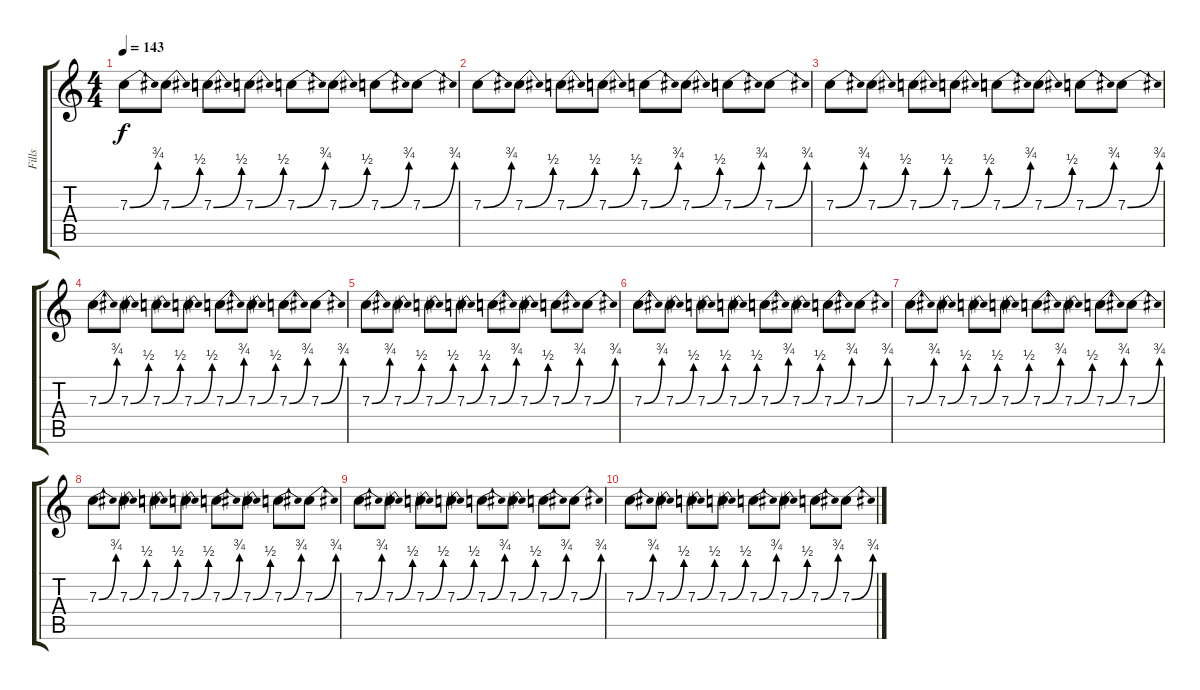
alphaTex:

\track ("Fills" "Fills") {instrument distortionguitar}
\staff {score tabs}
\tuning (D4 A3 F3 C3 G2 C2) {hide}
\ts (4 4)
\tempo 143
\clef g2
\ks c
7.3{be (bend 0 0 60 3)}.8{dy f} 7.3{be (bend 0 0 60 2)}.8 7.3{be (bend 0 0 60 2)}.8 7.3{be (bend 0 0 60 2)}.8 7.3{be (bend 0 0 60 3)}.8 7.3{be (bend 0 0 60 2)}.8 7.3{be (bend 0 0 60 3)}.8 7.3{be (bend 0 0 60 3)}.8 |
7.3{be (bend 0 0 60 3)}.8 7.3{be (bend 0 0 60 2)}.8 7.3{be (bend 0 0 60 2)}.8 7.3{be (bend 0 0 60 2)}.8 7.3{be (bend 0 0 60 3)}.8 7.3{be (bend 0 0 60 2)}.8 7.3{be (bend 0 0 60 3)}.8 7.3{be (bend 0 0 60 3)}.8 |
7.3{be (bend 0 0 60 3)}.8 7.3{be (bend 0 0 60 2)}.8 7.3{be (bend 0 0 60 2)}.8 7.3{be (bend 0 0 60 2)}.8 7.3{be (bend 0 0 60 3)}.8 7.3{be (bend 0 0 60 2)}.8 7.3{be (bend 0 0 60 3)}.8 7.3{be (bend 0 0 60 3)}.8 |
7.3{be (bend 0 0 60 3)}.8 7.3{be (bend 0 0 60 2)}.8 7.3{be (bend 0 0 60 2)}.8 7.3{be (bend 0 0 60 2)}.8 7.3{be (bend 0 0 60 3)}.8 7.3{be (bend 0 0 60 2)}.8 7.3{be (bend 0 0 60 3)}.8 7.3{be (bend 0 0 60 3)}.8 |
7.3{be (bend 0 0 60 3)}.8 7.3{be (bend 0 0 60 2)}.8 7.3{be (bend 0 0 60 2)}.8 7.3{be (bend 0 0 60 2)}.8 7.3{be (bend 0 0 60 3)}.8 7.3{be (bend 0 0 60 2)}.8 7.3{be (bend 0 0 60 3)}.8 7.3{be (bend 0 0 60 3)}.8 |
7.3{be (bend 0 0 60 3)}.8 7.3{be (bend 0 0 60 2)}.8 7.3{be (bend 0 0 60 2)}.8 7.3{be (bend 0 0 60 2)}.8 7.3{be (bend 0 0 60 3)}.8 7.3{be (bend 0 0 60 2)}.8 7.3{be (bend 0 0 60 3)}.8 7.3{be (bend 0 0 60 3)}.8 |
7.3{be (bend 0 0 60 3)}.8 7.3{be (bend 0 0 60 2)}.8 7.3{be (bend 0 0 60 2)}.8 7.3{be (bend 0 0 60 2)}.8 7.3{be (bend 0 0 60 3)}.8 7.3{be (bend 0 0 60 2)}.8 7.3{be (bend 0 0 60 3)}.8 7.3{be (bend 0 0 60 3)}.8 |
7.3{be (bend 0 0 60 3)}.8 7.3{be (bend 0 0 60 2)}.8 7.3{be (bend 0 0 60 2)}.8 7.3{be (bend 0 0 60 2)}.8 7.3{be (bend 0 0 60 3)}.8 7.3{be (bend 0 0 60 2)}.8 7.3{be (bend 0 0 60 3)}.8 7.3{be (bend 0 0 60 3)}.8 |
7.3{be (bend 0 0 60 3)}.8 7.3{be (bend 0 0 60 2)}.8 7.3{be (bend 0 0 60 2)}.8 7.3{be (bend 0 0 60 2)}.8 7.3{be (bend 0 0 60 3)}.8 7.3{be (bend 0 0 60 2)}.8 7.3{be (bend 0 0 60 3)}.8 7.3{be (bend 0 0 60 3)}.8 |
7.3{be (bend 0 0 60 3)}.8 7.3{be (bend 0 0 60 2)}.8 7.3{be (bend 0 0 60 2)}.8 7.3{be (bend 0 0 60 2)}.8 7.3{be (bend 0 0 60 3)}.8 7.3{be (bend 0 0 60 2)}.8 7.3{be (bend 0 0 60 3)}.8 7.3{be (bend 0 0 60 3)}.8
